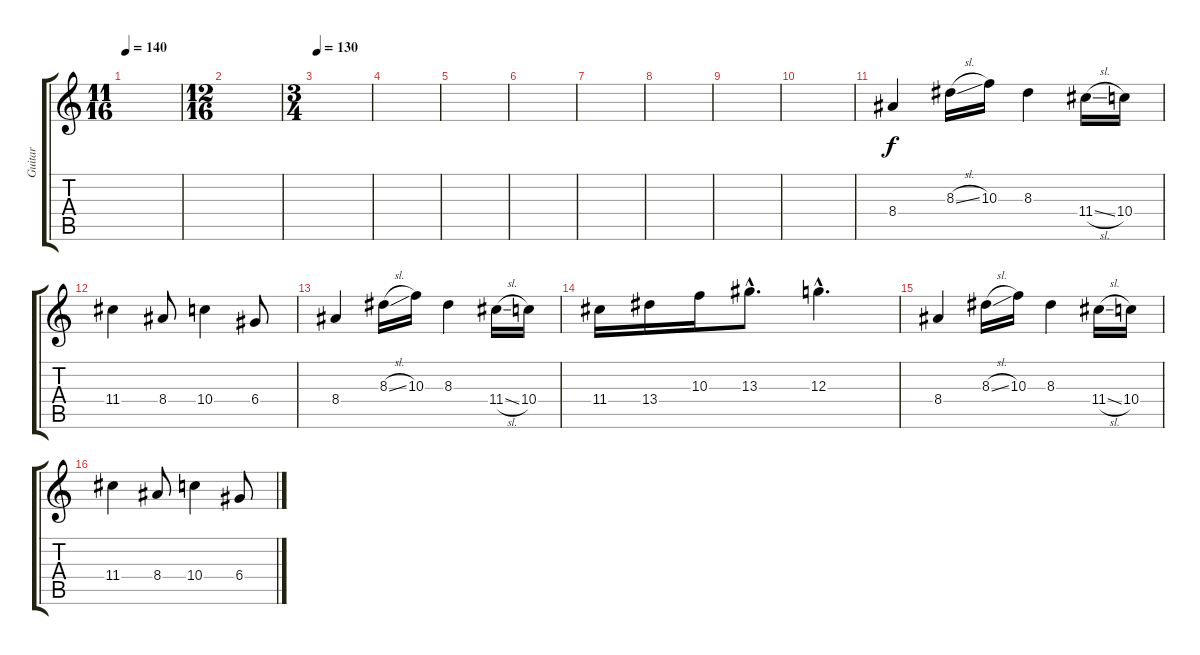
\track ("Guitar" "Guitar") {instrument overdrivenguitar}
\staff {score tabs}
\tuning (E4 B3 G3 D3 A2 E2) {hide}
\ts (11 16)
\tempo 140
\clef g2
\ks c
|
\ts (12 16)
|
\ts (3 4)
\tempo 130
|
|
|
|
|
|
|
|
8.4.4{volume 14} 8.3{sl}.16 10.3.16 8.3.4 11.4{sl}.16 10.4.16 |
11.4.4 8.4.8 10.4.4 6.4.8 |
8.4.4 8.3{sl}.16 10.3.16 8.3.4 11.4{sl}.16 10.4.16 |
11.4.16 13.4.16 10.3.16 13.3{hac}.8{d} 12.3{hac}.4{d} |
8.4.4{volume 14} 8.3{sl}.16 10.3.16 8.3.4 11.4{sl}.16 10.4.16 |
11.4.4 8.4.8 10.4.4 6.4.8
